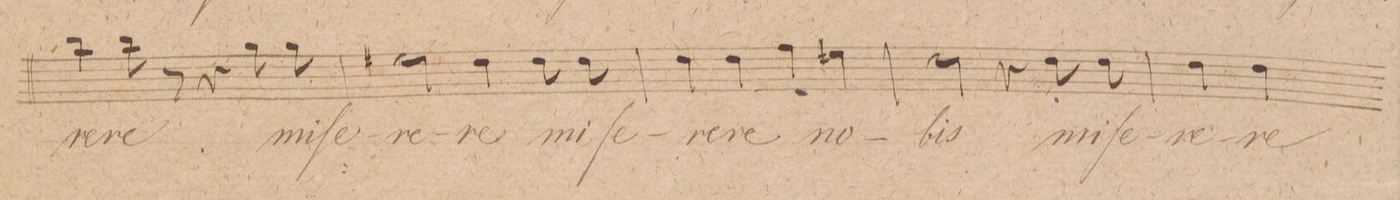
**kern	**text	**dynam
*I"Alto	*	*
*clefC3	*	*
*k[]	*	*
*met(c|)	*	*
*M2/2	*	*
4cc\	-re-	.
8cc\	-re	.
8r	.	.
4r	.	.
8a\	mi-	.
8a\	-ſe-	.
=14	=14	=14
2g#X\	-re-	.
4e\	-re	.
8e\	mi-	.
8e\	-ſe-	.
=15	=15	=15
4e\	-re-	.
4e\	-re	.
4g\	no-	.
4f#X\	.	.
=16	=16	=16
2e\	-bis	.
4r	.	.
8e\	mi-	.
8e\	-ſe-	.
=17	=17	=17
4e\	-re-	.
4e\	-re	.
*-	*-	*-
